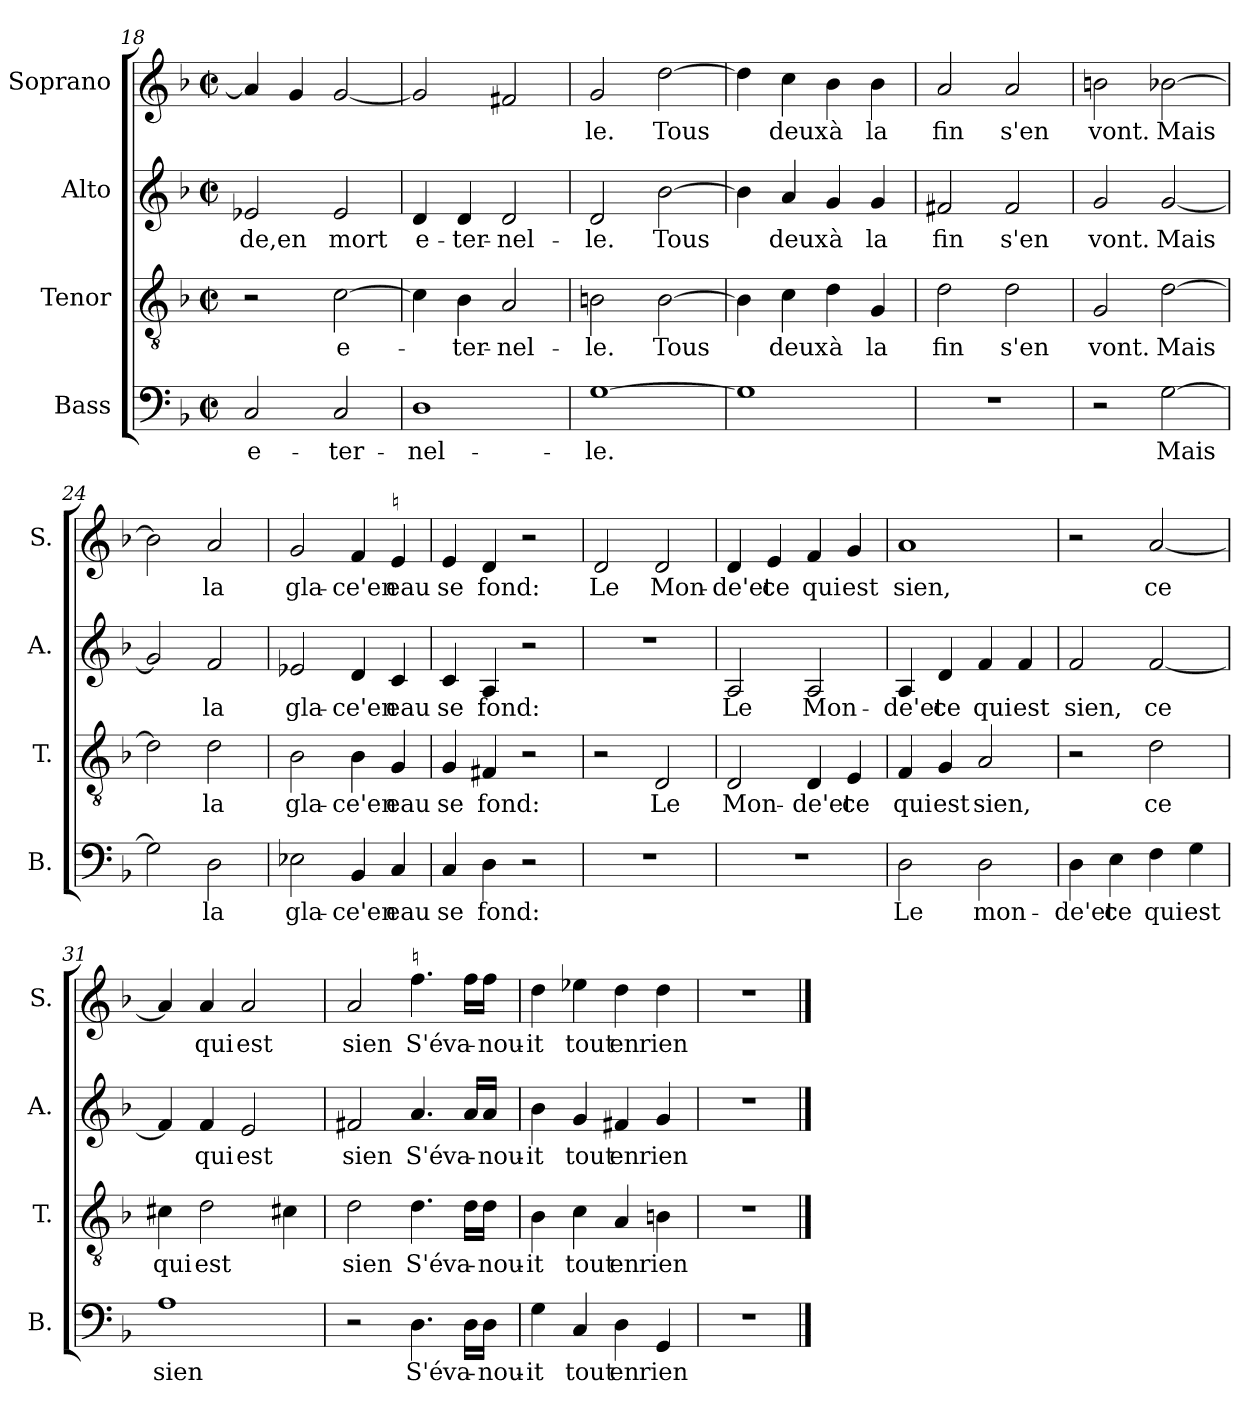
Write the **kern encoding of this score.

**kern	**text	**kern	**text	**kern	**text	**kern	**text
*part4	*part4	*part3	*part3	*part2	*part2	*part1	*part1
*staff4	*staff4	*staff3	*staff3	*staff2	*staff2	*staff1	*staff1
*I"Bass	*	*I"Tenor	*	*I"Alto	*	*I"Soprano	*
*I'B.	*	*I'T.	*	*I'A.	*	*I'S.	*
*clefF4	*	*clefGv2	*	*clefG2	*	*clefG2	*
*k[b-]	*	*k[b-]	*	*k[b-]	*	*k[b-]	*
*M2/2	*	*M2/2	*	*M2/2	*	*M2/2	*
*met(c|)	*	*met(c|)	*	*met(c|)	*	*met(c|)	*
=18	=18	=18	=18	=18	=18	=18	=18
!	!LO:LY:b	!	!	!	!LO:LY:b	!	!
2C/	e-	2r	.	2e-X/	-de,en	4a/]	.
.	.	.	.	.	.	4g/	.
!	!LO:LY:b	!	!LO:LY:b	!	!LO:LY:b	!	!
2C/	-ter-	[2c\	e-	2e-/	mort	[2g/	.
=19	=19	=19	=19	=19	=19	=19	=19
!	!LO:LY:b	!	!	!	!LO:LY:b	!	!
1D	-nel-	4c\]	.	4d/	e-	2g/]	.
!	!	!	!LO:LY:b	!	!LO:LY:b	!	!
.	.	4B-\	-ter-	4d/	-ter-	.	.
!	!	!	!LO:LY:b	!	!LO:LY:b	!	!
.	.	2A/	-nel-	2d/	-nel-	2f#X/	.
!!LO:LB:g=z
=20	=20	=20	=20	=20	=20	=20	=20
!	!LO:LY:b	!	!LO:LY:b	!	!LO:LY:b	!	!LO:LY:b
[1G	-le.	2Bn\	-le.	2d/	-le.	2g/	le.
!	!	!	!LO:LY:b	!	!LO:LY:b	!	!LO:LY:b
.	.	[2B\	Tous	[2b-\	Tous	[2dd\	Tous
=21	=21	=21	=21	=21	=21	=21	=21
1G]	.	4B\]	.	4b-\]	.	4dd\]	.
!	!	!	!LO:LY:b	!	!LO:LY:b	!	!LO:LY:b
.	.	4c\	deux	4a/	deux	4cc\	deux
!	!	!	!LO:LY:b	!	!LO:LY:b	!	!LO:LY:b
.	.	4d\	à	4g/	à	4b-\	à
!	!	!	!LO:LY:b	!	!LO:LY:b	!	!LO:LY:b
.	.	4G/	la	4g/	la	4b-\	la
=22	=22	=22	=22	=22	=22	=22	=22
!	!	!	!LO:LY:b	!	!LO:LY:b	!	!LO:LY:b
1r	.	2d\	fin	2f#X/	fin	2a/	fin
!	!	!	!LO:LY:b	!	!LO:LY:b	!	!LO:LY:b
.	.	2d\	s'en	2f#/	s'en	2a/	s'en
=23	=23	=23	=23	=23	=23	=23	=23
!	!	!	!LO:LY:b	!	!LO:LY:b	!	!LO:LY:b
2r	.	2G/	vont.	2g/	vont.	2bn\	vont.
!	!LO:LY:b	!	!LO:LY:b	!	!LO:LY:b	!	!LO:LY:b
[2G\	Mais	[2d\	Mais	[2g/	Mais	[2b-X\	Mais
=24	=24	=24	=24	=24	=24	=24	=24
2G\]	.	2d\]	.	2g/]	.	2b-\]	.
!	!LO:LY:b	!	!LO:LY:b	!	!LO:LY:b	!	!LO:LY:b
2D\	la	2d\	la	2f/	la	2a/	la
=25	=25	=25	=25	=25	=25	=25	=25
!	!LO:LY:b	!	!LO:LY:b	!	!LO:LY:b	!	!LO:LY:b
2E-X\	gla-	2B-\	gla-	2e-X/	gla-	2g/	gla-
!	!LO:LY:b	!	!LO:LY:b	!	!LO:LY:b	!	!LO:LY:b
4BB-/	-ce'en	4B-\	-ce'en	4d/	-ce'en	4f/	-ce'en
!	!	!	!	!	!	!LO:TX:a:t=♮	!
!	!LO:LY:b	!	!LO:LY:b	!	!LO:LY:b	!	!LO:LY:b
4C/	eau	4G/	eau	4c/	eau	4e/	eau
=26	=26	=26	=26	=26	=26	=26	=26
!	!LO:LY:b	!	!LO:LY:b	!	!LO:LY:b	!	!LO:LY:b
4C/	se	4G/	se	4c/	se	4e/	se
!	!LO:LY:b	!	!LO:LY:b	!	!LO:LY:b	!	!LO:LY:b
4D\	fond:	4F#X/	fond:	4A/	fond:	4d/	fond:
2r	.	2r	.	2r	.	2r	.
=27	=27	=27	=27	=27	=27	=27	=27
!	!	!	!	!	!	!	!LO:LY:b
1r	.	2r	.	1r	.	2d/	Le
!	!	!	!LO:LY:b	!	!	!	!LO:LY:b
.	.	2D/	Le	.	.	2d/	Mon-
=28	=28	=28	=28	=28	=28	=28	=28
!	!	!	!LO:LY:b	!	!LO:LY:b	!	!LO:LY:b
1r	.	2D/	Mon-	2A/	Le	4d/	-de'et
!	!	!	!	!	!	!	!LO:LY:b
.	.	.	.	.	.	4e/	ce
!	!	!	!LO:LY:b	!	!LO:LY:b	!	!LO:LY:b
.	.	4D/	-de'et	2A/	Mon-	4f/	qui
!	!	!	!LO:LY:b	!	!	!	!LO:LY:b
.	.	4E/	ce	.	.	4g/	est
=29	=29	=29	=29	=29	=29	=29	=29
!	!LO:LY:b	!	!LO:LY:b	!	!LO:LY:b	!	!LO:LY:b
2D\	Le	4F/	qui	4A/	-de'et	1a	sien,
!	!	!	!LO:LY:b	!	!LO:LY:b	!	!
.	.	4G/	est	4d/	ce	.	.
!	!LO:LY:b	!	!LO:LY:b	!	!LO:LY:b	!	!
2D\	mon-	2A/	sien,	4f/	qui	.	.
!	!	!	!	!	!LO:LY:b	!	!
.	.	.	.	4f/	est	.	.
!!LO:PB:g=z
=30	=30	=30	=30	=30	=30	=30	=30
!	!LO:LY:b	!	!	!	!LO:LY:b	!	!
4D\	-de'et	2r	.	2f/	sien,	2r	.
!	!LO:LY:b	!	!	!	!	!	!
4E\	ce	.	.	.	.	.	.
!	!LO:LY:b	!	!LO:LY:b	!	!LO:LY:b	!	!LO:LY:b
4F\	qui	2d\	ce	[2f/	ce	[2a/	ce
!	!LO:LY:b	!	!	!	!	!	!
4G\	est	.	.	.	.	.	.
=31	=31	=31	=31	=31	=31	=31	=31
!	!LO:LY:b	!	!LO:LY:b	!	!	!	!
1A	sien	4c#X\	qui	4f/]	.	4a/]	.
!	!	!	!LO:LY:b	!	!LO:LY:b	!	!LO:LY:b
.	.	2d\	est	4f/	qui	4a/	qui
!	!	!	!	!	!LO:LY:b	!	!LO:LY:b
.	.	.	.	2e/	est	2a/	est
.	.	4c#X\	.	.	.	.	.
=32	=32	=32	=32	=32	=32	=32	=32
!	!	!	!LO:LY:b	!	!LO:LY:b	!	!LO:LY:b
2r	.	2d\	sien	2f#X/	sien	2a/	sien
!	!	!	!	!	!	!LO:TX:a:t=♮	!
!	!LO:LY:b	!	!LO:LY:b	!	!LO:LY:b	!	!LO:LY:b
4.D\	S'é	4.d\	S'é	4.a/	S'é	4.ff\	S'é
!	!LO:LY:b	!	!LO:LY:b	!	!LO:LY:b	!	!LO:LY:b
16D\LL	va-	16d\LL	va-	16a/LL	va-	16ff\LL	va-
!	!LO:LY:b	!	!LO:LY:b	!	!LO:LY:b	!	!LO:LY:b
16D\JJ	-nou-	16d\JJ	-nou-	16a/JJ	-nou-	16ff\JJ	-nou-
=33	=33	=33	=33	=33	=33	=33	=33
!	!LO:LY:b	!	!LO:LY:b	!	!LO:LY:b	!	!LO:LY:b
4G\	-it	4B-\	-it	4b-\	-it	4dd\	-it
!	!LO:LY:b	!	!LO:LY:b	!	!LO:LY:b	!	!LO:LY:b
4C/	tout	4c\	tout	4g/	tout	4ee-X\	tout
!	!LO:LY:b	!	!LO:LY:b	!	!LO:LY:b	!	!LO:LY:b
4D\	en	4A/	en	4f#X/	en	4dd\	en
!	!LO:LY:b	!	!LO:LY:b	!	!LO:LY:b	!	!LO:LY:b
4GG/	rien	4Bn\	rien	4g/	rien	4dd\	rien
=34	=34	=34	=34	=34	=34	=34	=34
1r	.	1r	.	1r	.	1r	.
==	==	==	==	==	==	==	==
*-	*-	*-	*-	*-	*-	*-	*-
